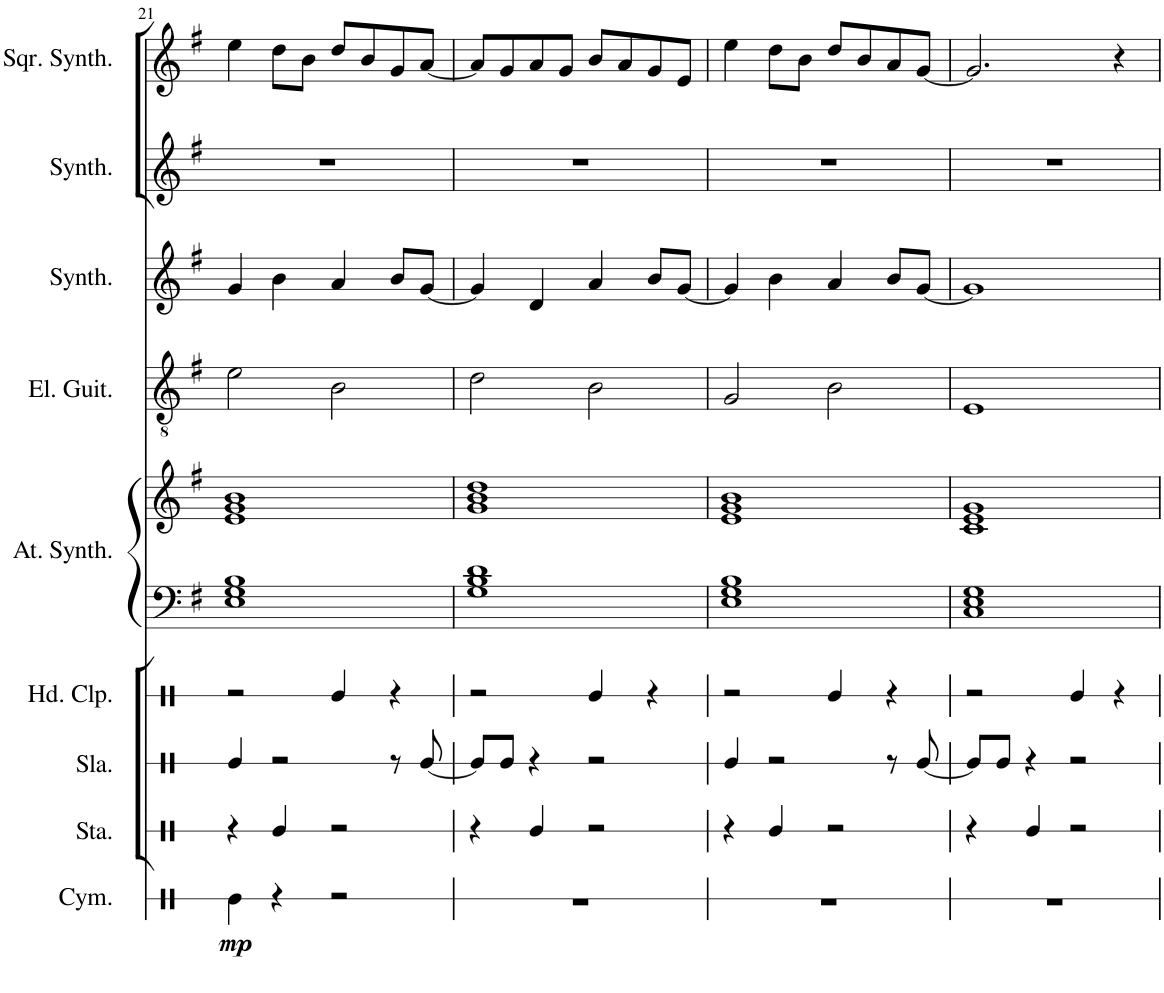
**kern	**dynam	**kern	**kern	**kern	**kern	**kern	**kern	**kern	**kern	**kern
*part9	*part9	*part8	*part7	*part6	*part5	*part5	*part4	*part3	*part2	*part1
*staff10	*staff10	*staff9	*staff8	*staff7	*staff6	*staff5	*staff4	*staff3	*staff2	*staff1
*I"Cymbal	*	*I"Stamp	*I"Slap	*I"Hand Clap	*I"Atmosphere Synthesizer	*	*I"Electric Guitar	*I"Pad Synthesizer	*I"Rain Synthesizer	*I"Square Synthesizer
*I'Cym.	*	*I'Sta.	*I'Sla.	*I'Hd. Clp.	*I'At. Synth.	*	*I'El. Guit.	*I'Synth.	*I'Synth.	*I'Sqr. Synth.
!!LO:PB:g=z
*clefX	*	*clefX	*clefX	*clefX	*clefF4	*clefG2	*clefGv2	*clefG2	*clefG2	*clefG2
*k[]	*	*k[]	*k[]	*k[]	*k[f#]	*k[f#]	*k[f#]	*k[f#]	*k[f#]	*k[f#]
*M4/4	*	*M4/4	*M4/4	*M4/4	*M4/4	*M4/4	*M4/4	*M4/4	*M4/4	*M4/4
=21	=21	=21	=21	=21	=21	=21	=21	=21	=21	=21
!	!LO:DY:b	!	!	!	!	!	!	!	!	!
4Re\	mp	4r	4Re/	2r	1E 1G 1B	1e 1g 1b	2e\	4g/	1r	4ee\
4r	.	4Re/	2r	.	.	.	.	4b\	.	8dd\L
.	.	.	.	.	.	.	.	.	.	8b\J
2r	.	2r	.	4Re/	.	.	2B\	4a/	.	8dd/L
.	.	.	.	.	.	.	.	.	.	8b/
.	.	.	8r	4r	.	.	.	8b/L	.	8g/
.	.	.	[8Re/	.	.	.	.	[8g/J	.	[8a/J
=22	=22	=22	=22	=22	=22	=22	=22	=22	=22	=22
1r	.	4r	8Re/L]	2r	1G 1B 1d	1g 1b 1dd	2d\	4g/]	1r	8a/L]
.	.	.	8Re/J	.	.	.	.	.	.	8g/
.	.	4Re/	4r	.	.	.	.	4d/	.	8a/
.	.	.	.	.	.	.	.	.	.	8g/J
.	.	2r	2r	4Re/	.	.	2B\	4a/	.	8b/L
.	.	.	.	.	.	.	.	.	.	8a/
.	.	.	.	4r	.	.	.	8b/L	.	8g/
.	.	.	.	.	.	.	.	[8g/J	.	8e/J
=23	=23	=23	=23	=23	=23	=23	=23	=23	=23	=23
1r	.	4r	4Re/	2r	1E 1G 1B	1e 1g 1b	2G/	4g/]	1r	4ee\
.	.	4Re/	2r	.	.	.	.	4b\	.	8dd\L
.	.	.	.	.	.	.	.	.	.	8b\J
.	.	2r	.	4Re/	.	.	2B\	4a/	.	8dd/L
.	.	.	.	.	.	.	.	.	.	8b/
.	.	.	8r	4r	.	.	.	8b/L	.	8a/
.	.	.	[8Re/	.	.	.	.	[8g/J	.	[8g/J
=24	=24	=24	=24	=24	=24	=24	=24	=24	=24	=24
1r	.	4r	8Re/L]	2r	1C 1E 1G	1c 1e 1g	1E	1g]	1r	2.g/]
.	.	.	8Re/J	.	.	.	.	.	.	.
.	.	4Re/	4r	.	.	.	.	.	.	.
.	.	2r	2r	4Re/	.	.	.	.	.	.
.	.	.	.	4r	.	.	.	.	.	4r
=	=	=	=	=	=	=	=	=	=	=
*-	*-	*-	*-	*-	*-	*-	*-	*-	*-	*-
